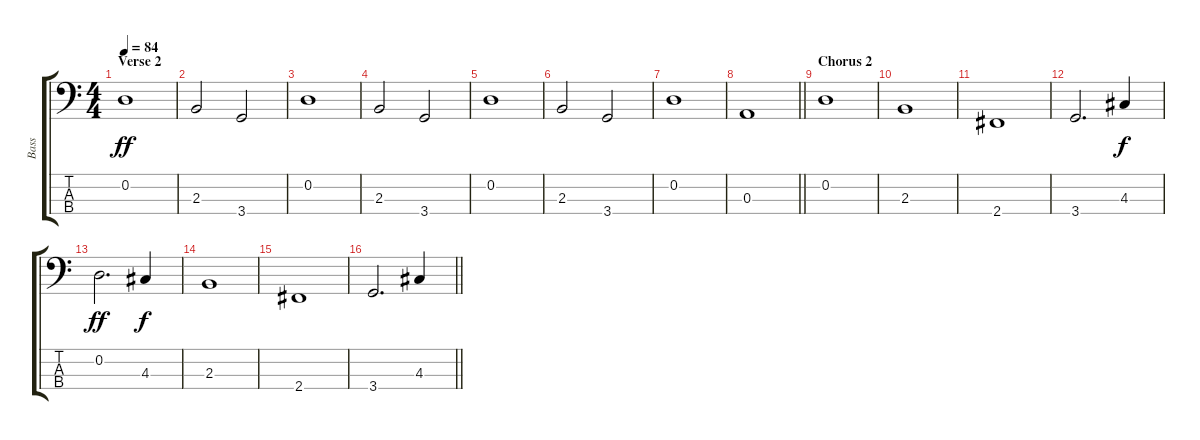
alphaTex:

\track ("Bass" "Bass") {instrument electricbassfinger}
\staff {score tabs}
\tuning (G2 D2 A1 E1) {hide}
\ts (4 4)
\section ("" "Verse 2")
\tempo 84
\clef f4
\ks c
0.2.1{dy ff} |
2.3.2 3.4.2 |
0.2.1 |
2.3.2 3.4.2 |
0.2.1 |
2.3.2 3.4.2 |
0.2.1 |
\barLineRight lightlight
0.3.1 |
\section ("" "Chorus 2")
0.2.1 |
2.3.1 |
2.4.1 |
3.4.2{d} 4.3.4{dy f} |
0.2.2{d dy ff} 4.3.4{dy f} |
2.3.1 |
2.4.1 |
\barLineRight lightlight
3.4.2{d} 4.3.4
